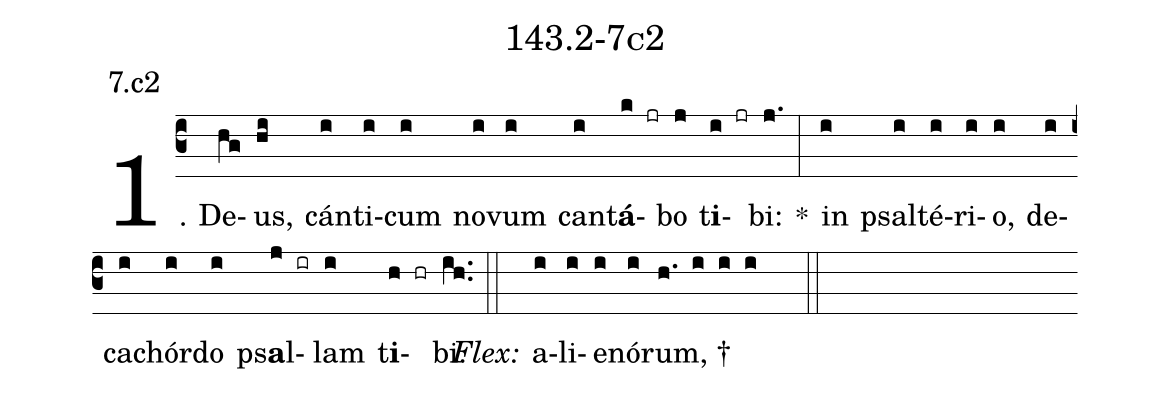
name: 143.2-7c2;
annotation: 7.c2;
%%
(c3)1. De(hg)us,(hi) cán(i)ti(i)cum(i) no(i)vum(i) can(i)t<b>á</b>(k jr)bo(j) t<b>i</b>(i jr)bi:(j.) *(:) in(i) psal(i)té(i)ri(i)o,(i) de(i)ca(i)chór(i)do(i) ps<b>a</b>l(j ir)lam(i) t<b>i</b>(h hr)bi.(ih..) (::)
<i>Flex:</i>()  a(i)li(i)e(i)nó(i)rum, †(h. i i i  ::)
